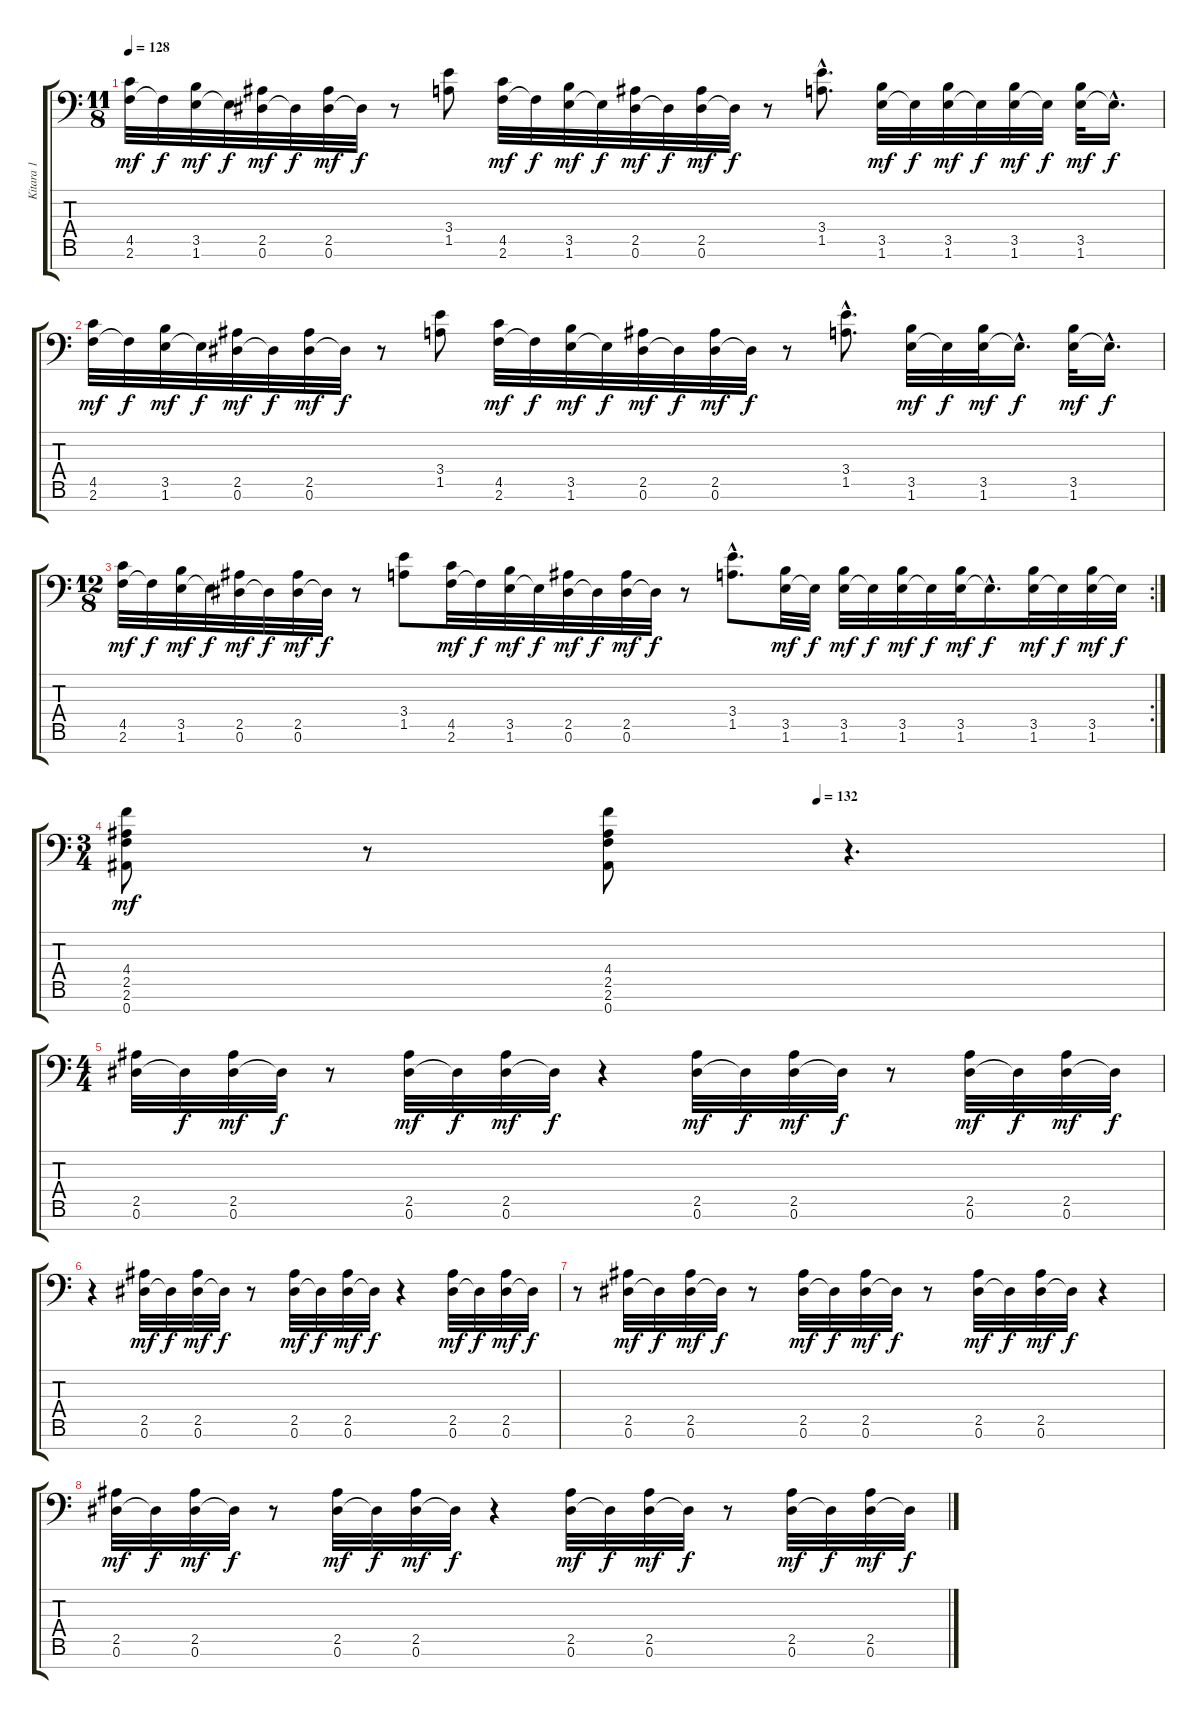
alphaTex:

\track ("Kitara 1" "Kitara 1") {instrument distortionguitar}
\staff {score tabs}
\tuning (Eb4 Bb3 Gb3 Db3 Ab2 Eb2 Bb1) {hide}
\ts (11 8)
\tempo 128
\clef f4
\ks c
(4.5 2.6).32{dy mf} 2.6{t}.32{dy f} (3.5 1.6).32{dy mf} 1.6{t}.32{dy f} (2.5 0.6).32{dy mf} 0.6{t}.32{dy f} (2.5 0.6).32{dy mf} 0.6{t}.32{dy f} r.8 (3.4 1.5).8 (4.5 2.6).32{dy mf} 2.6{t}.32{dy f} (3.5 1.6).32{dy mf} 1.6{t}.32{dy f} (2.5 0.6).32{dy mf} 0.6{t}.32{dy f} (2.5 0.6).32{dy mf} 0.6{t}.32{dy f} r.8 (3.4{hac} 1.5{hac}).8{d} (3.5 1.6).32{dy mf} 1.6{t}.32{dy f} (3.5 1.6).32{dy mf} 1.6{t}.32{dy f} (3.5 1.6).32{dy mf} 1.6{t}.32{dy f} (3.5 1.6).32{dy mf} 1.6{hac t}.16{d dy f} |
(4.5 2.6).32{dy mf} 2.6{t}.32{dy f} (3.5 1.6).32{dy mf} 1.6{t}.32{dy f} (2.5 0.6).32{dy mf} 0.6{t}.32{dy f} (2.5 0.6).32{dy mf} 0.6{t}.32{dy f} r.8 (3.4 1.5).8 (4.5 2.6).32{dy mf} 2.6{t}.32{dy f} (3.5 1.6).32{dy mf} 1.6{t}.32{dy f} (2.5 0.6).32{dy mf} 0.6{t}.32{dy f} (2.5 0.6).32{dy mf} 0.6{t}.32{dy f} r.8 (3.4{hac} 1.5{hac}).8{d} (3.5 1.6).32{dy mf} 1.6{t}.32{dy f} (3.5 1.6).32{dy mf} 1.6{hac t}.16{d dy f} (3.5 1.6).32{dy mf} 1.6{hac t}.16{d dy f} |
\rc 2
\ts (12 8)
(4.5 2.6).32{dy mf} 2.6{t}.32{dy f} (3.5 1.6).32{dy mf} 1.6{t}.32{dy f} (2.5 0.6).32{dy mf} 0.6{t}.32{dy f} (2.5 0.6).32{dy mf} 0.6{t}.32{dy f} r.8 (3.4 1.5).8 (4.5 2.6).32{dy mf} 2.6{t}.32{dy f} (3.5 1.6).32{dy mf} 1.6{t}.32{dy f} (2.5 0.6).32{dy mf} 0.6{t}.32{dy f} (2.5 0.6).32{dy mf} 0.6{t}.32{dy f} r.8 (3.4{hac} 1.5{hac}).8{d} (3.5 1.6).32{dy mf} 1.6{t}.32{dy f} (3.5 1.6).32{dy mf} 1.6{t}.32{dy f} (3.5 1.6).32{dy mf} 1.6{t}.32{dy f} (3.5 1.6).32{dy mf} 1.6{hac t}.16{d dy f} (3.5 1.6).32{dy mf} 1.6{t}.32{dy f} (3.5 1.6).32{dy mf} 1.6{t}.32{dy f} |
\ts (3 4)
\tempo (132 0.6666666666666666)
(4.4 2.5 2.6 0.7).8{dy mf} r.8 (4.4 2.5 2.6 0.7).8 r.4{d} |
\ts (4 4)
(2.5 0.6).32 0.6{t}.32{dy f} (2.5 0.6).32{dy mf} 0.6{t}.32{dy f} r.8 (2.5 0.6).32{dy mf} 0.6{t}.32{dy f} (2.5 0.6).32{dy mf} 0.6{t}.32{dy f} r.4 (2.5 0.6).32{dy mf} 0.6{t}.32{dy f} (2.5 0.6).32{dy mf} 0.6{t}.32{dy f} r.8 (2.5 0.6).32{dy mf} 0.6{t}.32{dy f} (2.5 0.6).32{dy mf} 0.6{t}.32{dy f} |
r.4 (2.5 0.6).32{dy mf} 0.6{t}.32{dy f} (2.5 0.6).32{dy mf} 0.6{t}.32{dy f} r.8 (2.5 0.6).32{dy mf} 0.6{t}.32{dy f} (2.5 0.6).32{dy mf} 0.6{t}.32{dy f} r.4 (2.5 0.6).32{dy mf} 0.6{t}.32{dy f} (2.5 0.6).32{dy mf} 0.6{t}.32{dy f} |
r.8 (2.5 0.6).32{dy mf} 0.6{t}.32{dy f} (2.5 0.6).32{dy mf} 0.6{t}.32{dy f} r.8 (2.5 0.6).32{dy mf} 0.6{t}.32{dy f} (2.5 0.6).32{dy mf} 0.6{t}.32{dy f} r.8 (2.5 0.6).32{dy mf} 0.6{t}.32{dy f} (2.5 0.6).32{dy mf} 0.6{t}.32{dy f} r.4 |
(2.5 0.6).32{dy mf} 0.6{t}.32{dy f} (2.5 0.6).32{dy mf} 0.6{t}.32{dy f} r.8 (2.5 0.6).32{dy mf} 0.6{t}.32{dy f} (2.5 0.6).32{dy mf} 0.6{t}.32{dy f} r.4 (2.5 0.6).32{dy mf} 0.6{t}.32{dy f} (2.5 0.6).32{dy mf} 0.6{t}.32{dy f} r.8 (2.5 0.6).32{dy mf} 0.6{t}.32{dy f} (2.5 0.6).32{dy mf} 0.6{t}.32{dy f}
